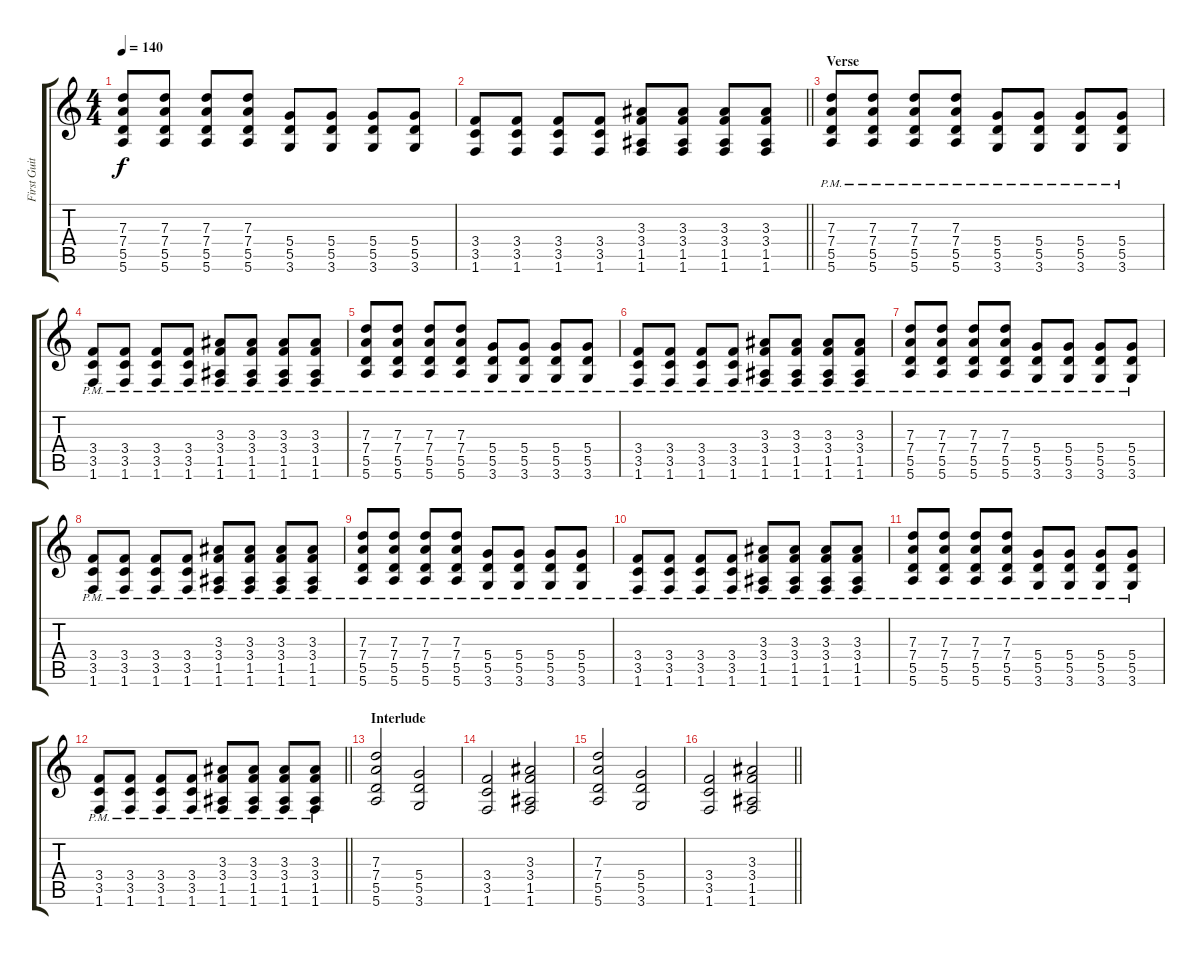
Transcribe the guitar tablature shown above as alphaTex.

\track ("First Guitar" "First Guit") {instrument distortionguitar}
\staff {score tabs}
\tuning (E4 B3 G3 D3 A2 E2) {hide}
\ts (4 4)
\tempo 140
\clef g2
\ks c
(7.3 7.4 5.5 5.6).8{dy f} (7.3 7.4 5.5 5.6).8 (7.3 7.4 5.5 5.6).8 (7.3 7.4 5.5 5.6).8 (5.4 5.5 3.6).8 (5.4 5.5 3.6).8 (5.4 5.5 3.6).8 (5.4 5.5 3.6).8 |
\barLineRight lightlight
(3.4 3.5 1.6).8 (3.4 3.5 1.6).8 (3.4 3.5 1.6).8 (3.4 3.5 1.6).8 (3.3 3.4 1.5 1.6).8 (3.3 3.4 1.5 1.6).8 (3.3 3.4 1.5 1.6).8 (3.3 3.4 1.5 1.6).8 |
\section ("" "Verse")
(7.3{pm} 7.4{pm} 5.5{pm} 5.6).8{volume 11} (7.3{pm} 7.4{pm} 5.5{pm} 5.6).8 (7.3{pm} 7.4{pm} 5.5{pm} 5.6).8 (7.3{pm} 7.4{pm} 5.5{pm} 5.6).8 (5.4{pm} 5.5{pm} 3.6{pm}).8 (5.4{pm} 5.5{pm} 3.6{pm}).8 (5.4{pm} 5.5{pm} 3.6{pm}).8 (5.4{pm} 5.5{pm} 3.6{pm}).8 |
(3.4{pm} 3.5{pm} 1.6{pm}).8 (3.4{pm} 3.5{pm} 1.6{pm}).8 (3.4{pm} 3.5{pm} 1.6{pm}).8 (3.4{pm} 3.5{pm} 1.6{pm}).8 (3.3{pm} 3.4{pm} 1.5{pm} 1.6).8 (3.3{pm} 3.4{pm} 1.5{pm} 1.6).8 (3.3{pm} 3.4{pm} 1.5{pm} 1.6).8 (3.3{pm} 3.4{pm} 1.5{pm} 1.6).8 |
(7.3{pm} 7.4{pm} 5.5{pm} 5.6).8 (7.3{pm} 7.4{pm} 5.5{pm} 5.6).8 (7.3{pm} 7.4{pm} 5.5{pm} 5.6).8 (7.3{pm} 7.4{pm} 5.5{pm} 5.6).8 (5.4{pm} 5.5{pm} 3.6{pm}).8 (5.4{pm} 5.5{pm} 3.6{pm}).8 (5.4{pm} 5.5{pm} 3.6{pm}).8 (5.4{pm} 5.5{pm} 3.6{pm}).8 |
(3.4{pm} 3.5{pm} 1.6{pm}).8 (3.4{pm} 3.5{pm} 1.6{pm}).8 (3.4{pm} 3.5{pm} 1.6{pm}).8 (3.4{pm} 3.5{pm} 1.6{pm}).8 (3.3{pm} 3.4{pm} 1.5{pm} 1.6).8 (3.3{pm} 3.4{pm} 1.5{pm} 1.6).8 (3.3{pm} 3.4{pm} 1.5{pm} 1.6).8 (3.3{pm} 3.4{pm} 1.5{pm} 1.6).8 |
(7.3{pm} 7.4{pm} 5.5{pm} 5.6).8 (7.3{pm} 7.4{pm} 5.5{pm} 5.6).8 (7.3{pm} 7.4{pm} 5.5{pm} 5.6).8 (7.3{pm} 7.4{pm} 5.5{pm} 5.6).8 (5.4{pm} 5.5{pm} 3.6{pm}).8 (5.4{pm} 5.5{pm} 3.6{pm}).8 (5.4{pm} 5.5{pm} 3.6{pm}).8 (5.4{pm} 5.5{pm} 3.6{pm}).8 |
(3.4{pm} 3.5{pm} 1.6{pm}).8 (3.4{pm} 3.5{pm} 1.6{pm}).8 (3.4{pm} 3.5{pm} 1.6{pm}).8 (3.4{pm} 3.5{pm} 1.6{pm}).8 (3.3{pm} 3.4{pm} 1.5{pm} 1.6).8 (3.3{pm} 3.4{pm} 1.5{pm} 1.6).8 (3.3{pm} 3.4{pm} 1.5{pm} 1.6).8 (3.3{pm} 3.4{pm} 1.5{pm} 1.6).8 |
(7.3{pm} 7.4{pm} 5.5{pm} 5.6).8 (7.3{pm} 7.4{pm} 5.5{pm} 5.6).8 (7.3{pm} 7.4{pm} 5.5{pm} 5.6).8 (7.3{pm} 7.4{pm} 5.5{pm} 5.6).8 (5.4{pm} 5.5{pm} 3.6{pm}).8 (5.4{pm} 5.5{pm} 3.6{pm}).8 (5.4{pm} 5.5{pm} 3.6{pm}).8 (5.4{pm} 5.5{pm} 3.6{pm}).8 |
(3.4{pm} 3.5{pm} 1.6{pm}).8 (3.4{pm} 3.5{pm} 1.6{pm}).8 (3.4{pm} 3.5{pm} 1.6{pm}).8 (3.4{pm} 3.5{pm} 1.6{pm}).8 (3.3{pm} 3.4{pm} 1.5{pm} 1.6).8 (3.3{pm} 3.4{pm} 1.5{pm} 1.6).8 (3.3{pm} 3.4{pm} 1.5{pm} 1.6).8 (3.3{pm} 3.4{pm} 1.5{pm} 1.6).8 |
(7.3{pm} 7.4{pm} 5.5{pm} 5.6).8 (7.3{pm} 7.4{pm} 5.5{pm} 5.6).8 (7.3{pm} 7.4{pm} 5.5{pm} 5.6).8 (7.3{pm} 7.4{pm} 5.5{pm} 5.6).8 (5.4{pm} 5.5{pm} 3.6{pm}).8 (5.4{pm} 5.5{pm} 3.6{pm}).8 (5.4{pm} 5.5{pm} 3.6{pm}).8 (5.4{pm} 5.5{pm} 3.6{pm}).8 |
\barLineRight lightlight
(3.4{pm} 3.5{pm} 1.6{pm}).8 (3.4{pm} 3.5{pm} 1.6{pm}).8 (3.4{pm} 3.5{pm} 1.6{pm}).8 (3.4{pm} 3.5{pm} 1.6{pm}).8 (3.3{pm} 3.4{pm} 1.5{pm} 1.6).8 (3.3{pm} 3.4{pm} 1.5{pm} 1.6).8 (3.3{pm} 3.4{pm} 1.5{pm} 1.6).8 (3.3{pm} 3.4{pm} 1.5{pm} 1.6).8 |
\section ("" "Interlude")
(7.3 7.4 5.5 5.6).2 (5.4 5.5 3.6).2 |
(3.4 3.5 1.6).2 (3.3 3.4 1.5 1.6).2 |
(7.3 7.4 5.5 5.6).2 (5.4 5.5 3.6).2 |
\barLineRight lightlight
(3.4 3.5 1.6).2 (3.3 3.4 1.5 1.6).2
